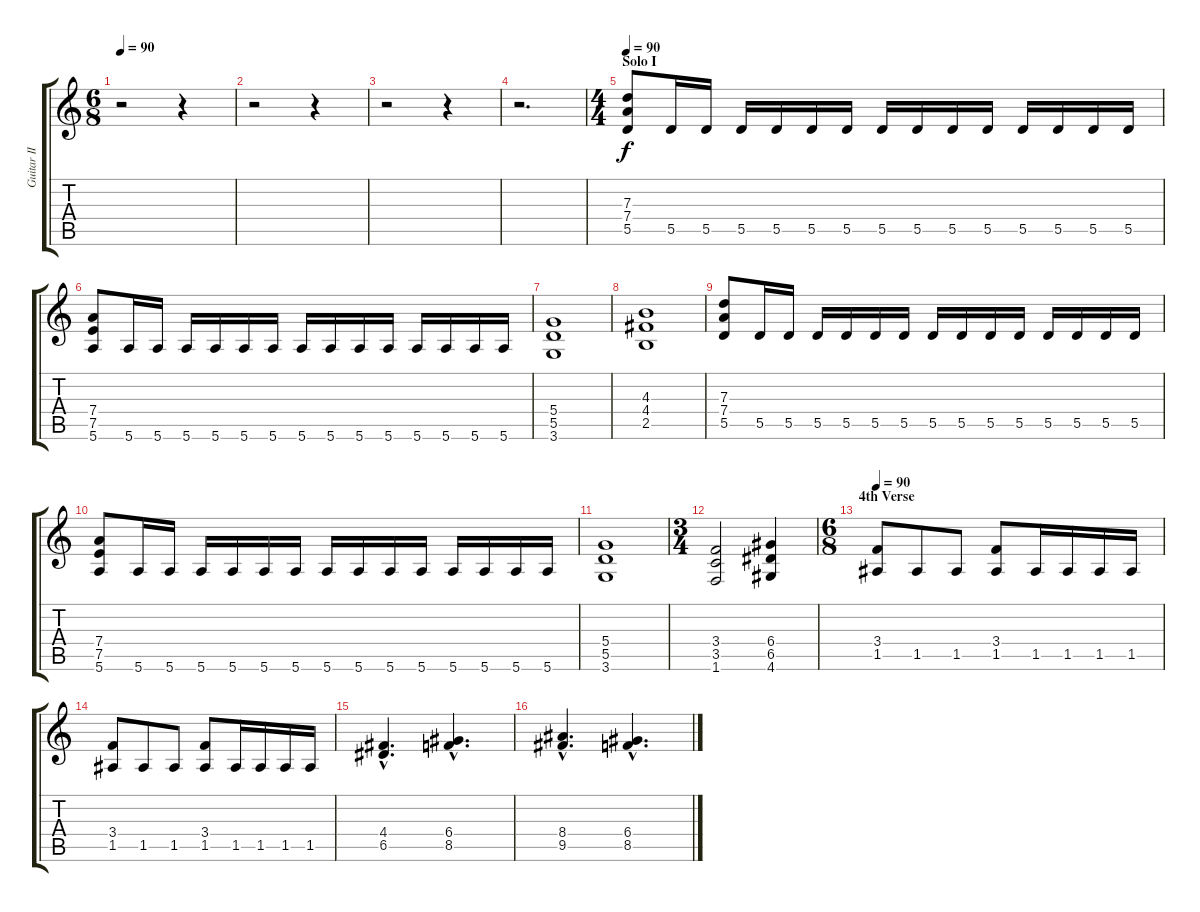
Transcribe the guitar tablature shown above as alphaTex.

\track ("Guitar II" "Guitar II") {instrument distortionguitar}
\staff {score tabs}
\tuning (E4 B3 G3 D3 A2 E2) {hide}
\ts (6 8)
\tempo 90
\clef g2
\ks c
r.2{dy f} r.4 |
r.2 r.4 |
r.2 r.4 |
r.2{d volume 13} |
\ts (4 4)
\section ("" "Solo I")
\tempo 90
(7.3 7.4 5.5).8 5.5.16 5.5.16 5.5.16 5.5.16 5.5.16 5.5.16 5.5.16 5.5.16 5.5.16 5.5.16 5.5.16 5.5.16 5.5.16 5.5.16 |
(7.4 7.5 5.6).8 5.6.16 5.6.16 5.6.16 5.6.16 5.6.16 5.6.16 5.6.16 5.6.16 5.6.16 5.6.16 5.6.16 5.6.16 5.6.16 5.6.16 |
(5.4 5.5 3.6).1 |
(4.3 4.4 2.5).1 |
(7.3 7.4 5.5).8 5.5.16 5.5.16 5.5.16 5.5.16 5.5.16 5.5.16 5.5.16 5.5.16 5.5.16 5.5.16 5.5.16 5.5.16 5.5.16 5.5.16 |
(7.4 7.5 5.6).8 5.6.16 5.6.16 5.6.16 5.6.16 5.6.16 5.6.16 5.6.16 5.6.16 5.6.16 5.6.16 5.6.16 5.6.16 5.6.16 5.6.16 |
(5.4 5.5 3.6).1 |
\ts (3 4)
(3.4 3.5 1.6).2 (6.4 6.5 4.6).4 |
\ts (6 8)
\section ("" "4th Verse")
\tempo 90
(3.4 1.5).8 1.5.8 1.5.8 (3.4 1.5).8 1.5.16 1.5.16 1.5.16 1.5.16 |
(3.4 1.5).8 1.5.8 1.5.8 (3.4 1.5).8 1.5.16 1.5.16 1.5.16 1.5.16 |
(4.4{hac} 6.5{hac}).4{d} (6.4{hac} 8.5{hac}).4{d} |
(8.4{hac} 9.5{hac}).4{d} (6.4{hac} 8.5{hac}).4{d}
